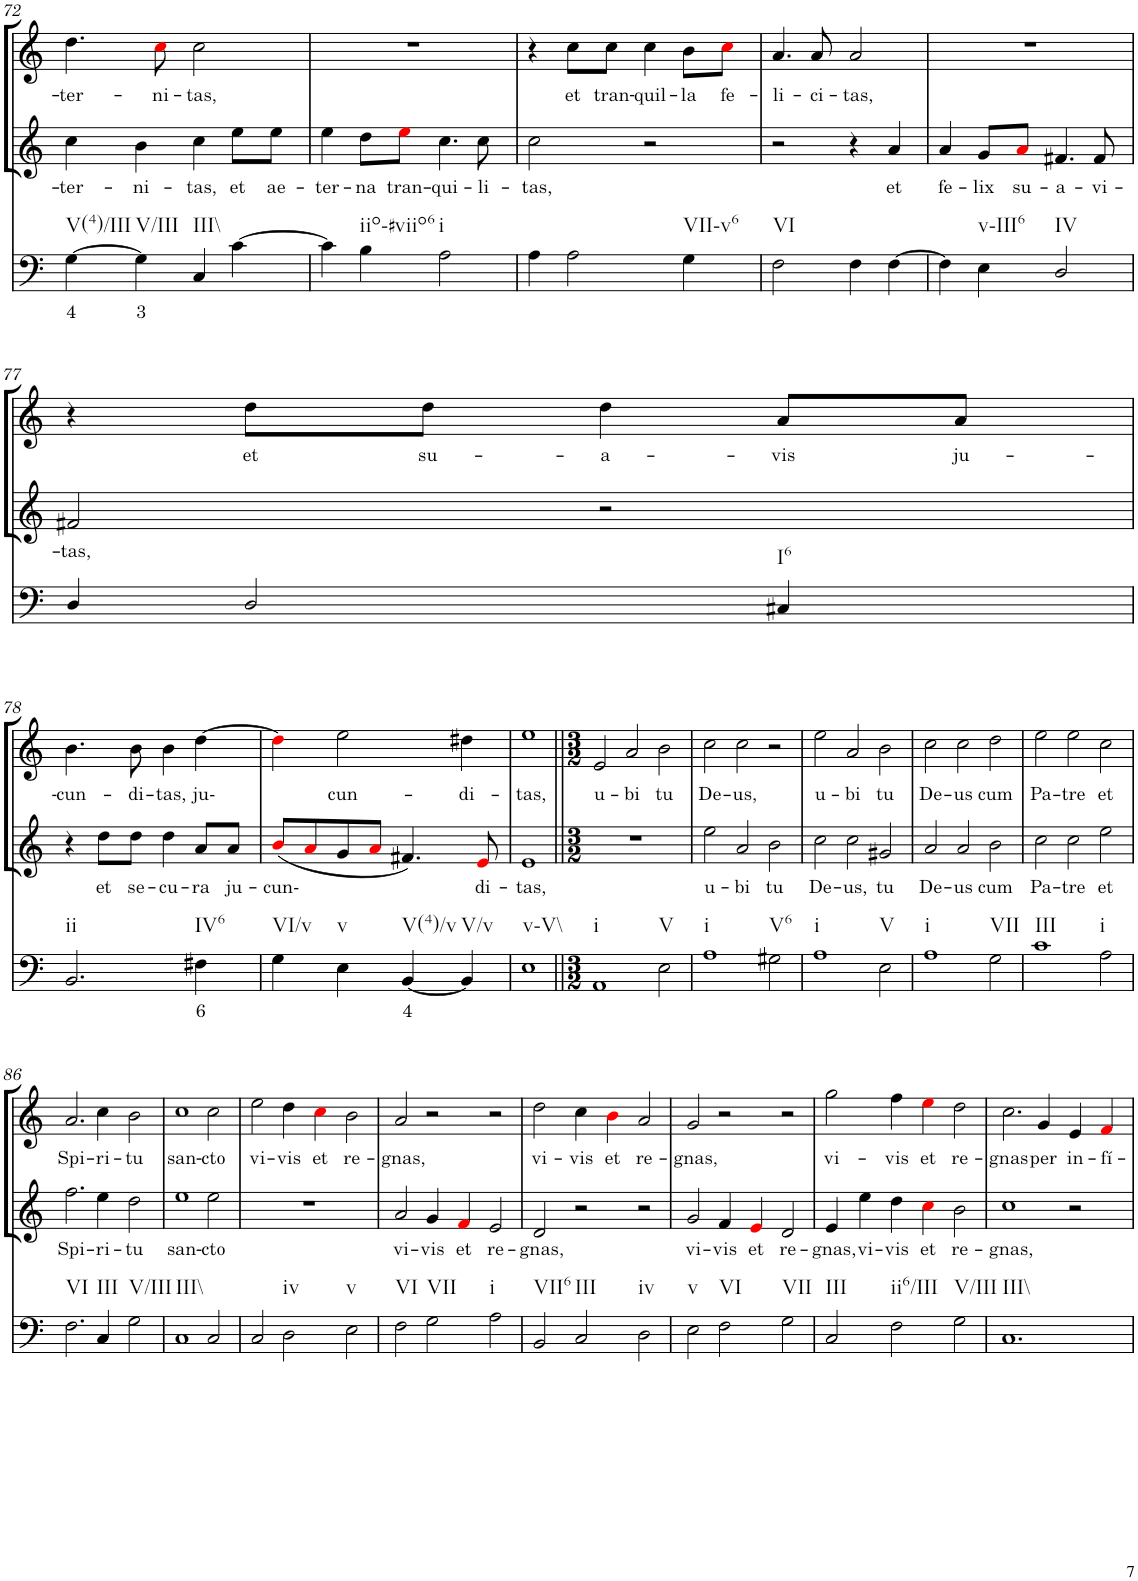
**kern	**text	**kern	**text	**kern	**text
*part3	*part3	*part2	*part2	*part1	*part1
*staff3	*staff3	*staff2	*staff2	*staff1	*staff1
*I"Continuo	*	*I"Soprano II	*	*I"Soprano I	*
!!LO:PB:g=z
*clefF4	*	*clefG2	*	*clefG2	*
*k[]	*	*k[]	*	*k[]	*
*M4/4	*	*M4/4	*	*M4/4	*
*met(c)	*	*met(c)	*	*met(c)	*
=72	=72	=72	=72	=72	=72
!LO:TX:b:t=V(4)/III	!	!	!	!	!
!	!LO:LY:b	!	!LO:LY:b	!	!LO:LY:b
[4G\	4	4cc\	ter-	4.dd\	ter-
!LO:TX:b:t=V/III	!	!	!	!	!
!	!LO:LY:b	!	!LO:LY:b	!	!
4G\]	3	4b\	ni-	.	.
!	!	!	!	!	!LO:LY:b
.	.	.	.	8cci\	ni-
!LO:TX:b:t=III\\	!	!	!	!	!
!	!	!	!LO:LY:b	!	!LO:LY:b
4C/	.	4cc\	tas,	2cc\	tas,
!	!	!	!LO:LY:b	!	!
[4c\	.	8ee\L	et	.	.
!	!	!	!LO:LY:b	!	!
.	.	8ee\J	ae-	.	.
=73	=73	=73	=73	=73	=73
!	!	!	!LO:LY:b	!	!
4c\]	.	4ee\	ter-	1r	.
!LO:TX:b:t=iio-#viio6	!	!	!	!	!
!	!	!	!LO:LY:b	!	!
4B\	.	8dd\L	na	.	.
!	!	!	!LO:LY:b	!	!
.	.	8eei\J	tran-	.	.
!LO:TX:b:t=i	!	!	!	!	!
!	!	!	!LO:LY:b	!	!
2A\	.	4.cc\	qui-	.	.
!	!	!	!LO:LY:b	!	!
.	.	8cc\	li-	.	.
=74	=74	=74	=74	=74	=74
!	!	!	!LO:LY:b	!	!
4A\	.	2cc\	tas,	4r	.
!	!	!	!	!	!LO:LY:b
2A\	.	.	.	8cc\L	et
!	!	!	!	!	!LO:LY:b
.	.	.	.	8cc\J	tran-
!	!	!	!	!	!LO:LY:b
.	.	2r	.	4cc\	quil-
!LO:TX:b:t=VII-v6	!	!	!	!	!
!	!	!	!	!	!LO:LY:b
4G\	.	.	.	8b\L	la
!	!	!	!	!	!LO:LY:b
.	.	.	.	8cci\J	fe-
=75	=75	=75	=75	=75	=75
!LO:TX:b:t=VI	!	!	!	!	!
!	!	!	!	!	!LO:LY:b
2F\	.	2r	.	4.a/	li-
!	!	!	!	!	!LO:LY:b
.	.	.	.	8a/	ci-
!	!	!	!	!	!LO:LY:b
4F\	.	4r	.	2a/	tas,
!	!	!	!LO:LY:b	!	!
[4F\	.	4a/	et	.	.
=76	=76	=76	=76	=76	=76
!	!	!	!LO:LY:b	!	!
4F\]	.	4a/	fe-	1r	.
!LO:TX:b:t=v-III6	!	!	!	!	!
!	!	!	!LO:LY:b	!	!
4E\	.	8g/L	lix	.	.
!	!	!	!LO:LY:b	!	!
.	.	8ai/J	su-	.	.
!LO:TX:b:t=IV	!	!	!	!	!
!	!	!	!LO:LY:b	!	!
2D/	.	4.f#X/	a-	.	.
!	!	!	!LO:LY:b	!	!
.	.	8f#/	vi-	.	.
!!LO:LB:g=z
=77	=77	=77	=77	=77	=77
!	!	!	!LO:LY:b	!	!
4D/	.	2f#X/	tas,	4r	.
!	!	!	!	!	!LO:LY:b
2D/	.	.	.	8dd\L	et
!	!	!	!	!	!LO:LY:b
.	.	.	.	8dd\J	su-
!	!	!	!	!	!LO:LY:b
.	.	2r	.	4dd\	a-
!LO:TX:b:t=I6	!	!	!	!	!
!	!	!	!	!	!LO:LY:b
4C#X/	.	.	.	8a/L	vis
!	!	!	!	!	!LO:LY:b
.	.	.	.	8a/J	ju-
!!LO:LB:g=z
=78	=78	=78	=78	=78	=78
!LO:TX:b:t=ii	!	!	!	!	!
!	!	!	!	!	!LO:LY:b
2.BB/	.	4r	.	4.b\	cun-
!	!	!	!LO:LY:b	!	!
.	.	8dd\L	et	.	.
!	!	!	!LO:LY:b	!	!LO:LY:b
.	.	8dd\J	se-	8b\	di-
!	!	!	!LO:LY:b	!	!LO:LY:b
.	.	4dd\	cu-	4b\	tas,
!LO:TX:b:t=IV6	!	!	!	!	!
!	!LO:LY:b	!	!LO:LY:b	!	!LO:LY:b
4F#X\	6	8a/L	ra	[4dd\	ju-
!	!	!	!LO:LY:b	!	!
.	.	8a/J	ju-	.	.
=79	=79	=79	=79	=79	=79
!LO:TX:b:t=VI/v	!	!	!	!	!
!	!	!	!LO:LY:b	!	!
4G\	.	(8bi/L	cun-	4ddi\]	.
.	.	8ai/	.	.	.
!LO:TX:b:t=v	!	!	!	!	!
!	!	!	!	!	!LO:LY:b
4E\	.	8g/	.	2ee\	cun-
.	.	8ai/J	.	.	.
!LO:TX:b:t=V(4)/v	!	!	!	!	!
!	!LO:LY:b	!	!	!	!
[4BB/	4	4.f#X/)	.	.	.
!LO:TX:b:t=V/v	!	!	!	!	!
!	!	!	!	!	!LO:LY:b
4BB/]	.	.	.	4dd#X\	di-
!	!	!	!LO:LY:b	!	!
.	.	8ei/	di-	.	.
=80	=80	=80	=80	=80	=80
!LO:TX:b:t=v\\-V\\	!	!	!	!	!
!	!	!	!LO:LY:b	!	!LO:LY:b
1E	.	1e	tas,	1ee	tas,
=81||	=81||	=81||	=81||	=81||	=81||
*M3/2	*	*M3/2	*	*M3/2	*
!LO:TX:b:t=i	!	!	!	!	!
!	!	!	!	!	!LO:LY:b
1AA	.	1.r	.	2e/	u-
!	!	!	!	!	!LO:LY:b
.	.	.	.	2a/	bi
!LO:TX:b:t=V	!	!	!	!	!
!	!	!	!	!	!LO:LY:b
2E\	.	.	.	2b\	tu
=82	=82	=82	=82	=82	=82
!LO:TX:b:t=i	!	!	!	!	!
!	!	!	!LO:LY:b	!	!LO:LY:b
1A	.	2ee\	u-	2cc\	De-
!	!	!	!LO:LY:b	!	!LO:LY:b
.	.	2a/	bi	2cc\	us,
!LO:TX:b:t=V6	!	!	!	!	!
!	!	!	!LO:LY:b	!	!
2G#X\	.	2b\	tu	2r	.
=83	=83	=83	=83	=83	=83
!LO:TX:b:t=i	!	!	!	!	!
!	!	!	!LO:LY:b	!	!LO:LY:b
1A	.	2cc\	De-	2ee\	u-
!	!	!	!LO:LY:b	!	!LO:LY:b
.	.	2cc\	us,	2a/	bi
!LO:TX:b:t=V	!	!	!	!	!
!	!	!	!LO:LY:b	!	!LO:LY:b
2E\	.	2g#X/	tu	2b\	tu
=84	=84	=84	=84	=84	=84
!LO:TX:b:t=i	!	!	!	!	!
!	!	!	!LO:LY:b	!	!LO:LY:b
1A	.	2a/	De-	2cc\	De-
!	!	!	!LO:LY:b	!	!LO:LY:b
.	.	2a/	us	2cc\	us
!LO:TX:b:t=VII	!	!	!	!	!
!	!	!	!LO:LY:b	!	!LO:LY:b
2G\	.	2b\	cum	2dd\	cum
=85	=85	=85	=85	=85	=85
!LO:TX:b:t=III	!	!	!	!	!
!	!	!	!LO:LY:b	!	!LO:LY:b
1c	.	2cc\	Pa-	2ee\	Pa-
!	!	!	!LO:LY:b	!	!LO:LY:b
.	.	2cc\	tre	2ee\	tre
!LO:TX:b:t=i	!	!	!	!	!
!	!	!	!LO:LY:b	!	!LO:LY:b
2A\	.	2ee\	et	2cc\	et
!!LO:LB:g=z
=86	=86	=86	=86	=86	=86
!LO:TX:b:t=VI	!	!	!	!	!
!	!	!	!LO:LY:b	!	!LO:LY:b
2.F\	.	2.ff\	Spi-	2.a/	Spi-
!LO:TX:b:t=III	!	!	!	!	!
!	!	!	!LO:LY:b	!	!LO:LY:b
4C/	.	4ee\	ri-	4cc\	ri-
!LO:TX:b:t=V/III	!	!	!	!	!
!	!	!	!LO:LY:b	!	!LO:LY:b
2G\	.	2dd\	tu	2b\	tu
=87	=87	=87	=87	=87	=87
!LO:TX:b:t=III\\	!	!	!	!	!
!	!	!	!LO:LY:b	!	!LO:LY:b
1C	.	1ee	san-	1cc	san-
!	!	!	!LO:LY:b	!	!LO:LY:b
2C/	.	2ee\	cto	2cc\	cto
=88	=88	=88	=88	=88	=88
!	!	!	!	!	!LO:LY:b
2C/	.	1.r	.	2ee\	vi-
!LO:TX:b:t=iv	!	!	!	!	!
!	!	!	!	!	!LO:LY:b
2D\	.	.	.	4dd\	vis
!	!	!	!	!	!LO:LY:b
.	.	.	.	4cci\	et
!LO:TX:b:t=v	!	!	!	!	!
!	!	!	!	!	!LO:LY:b
2E\	.	.	.	2b\	re-
=89	=89	=89	=89	=89	=89
!LO:TX:b:t=VI	!	!	!	!	!
!	!	!	!LO:LY:b	!	!LO:LY:b
2F\	.	2a/	vi-	2a/	gnas,
!LO:TX:b:t=VII	!	!	!	!	!
!	!	!	!LO:LY:b	!	!
2G\	.	4g/	vis	2r	.
!	!	!	!LO:LY:b	!	!
.	.	4fi/	et	.	.
!LO:TX:b:t=i	!	!	!	!	!
!	!	!	!LO:LY:b	!	!
2A\	.	2e/	re-	2r	.
=90	=90	=90	=90	=90	=90
!LO:TX:b:t=VII6	!	!	!	!	!
!	!	!	!LO:LY:b	!	!LO:LY:b
2BB/	.	2d/	gnas,	2dd\	vi-
!LO:TX:b:t=III	!	!	!	!	!
!	!	!	!	!	!LO:LY:b
2C/	.	2r	.	4cc\	vis
!	!	!	!	!	!LO:LY:b
.	.	.	.	4bi\	et
!LO:TX:b:t=iv	!	!	!	!	!
!	!	!	!	!	!LO:LY:b
2D\	.	2r	.	2a/	re-
=91	=91	=91	=91	=91	=91
!LO:TX:b:t=v	!	!	!	!	!
!	!	!	!LO:LY:b	!	!LO:LY:b
2E\	.	2g/	vi-	2g/	gnas,
!LO:TX:b:t=VI	!	!	!	!	!
!	!	!	!LO:LY:b	!	!
2F\	.	4f/	vis	2r	.
!	!	!	!LO:LY:b	!	!
.	.	4ei/	et	.	.
!LO:TX:b:t=VII	!	!	!	!	!
!	!	!	!LO:LY:b	!	!
2G\	.	2d/	re-	2r	.
=92	=92	=92	=92	=92	=92
!LO:TX:b:t=III	!	!	!	!	!
!	!	!	!LO:LY:b	!	!LO:LY:b
2C/	.	4e/	gnas,	2gg\	vi-
!	!	!	!LO:LY:b	!	!
.	.	4ee\	vi-	.	.
!LO:TX:b:t=ii6/III	!	!	!	!	!
!	!	!	!LO:LY:b	!	!LO:LY:b
2F\	.	4dd\	vis	4ff\	vis
!	!	!	!LO:LY:b	!	!LO:LY:b
.	.	4cci\	et	4eei\	et
!LO:TX:b:t=V/III	!	!	!	!	!
!	!	!	!LO:LY:b	!	!LO:LY:b
2G\	.	2b\	re-	2dd\	re-
=93	=93	=93	=93	=93	=93
!LO:TX:b:t=III\\	!	!	!	!	!
!	!	!	!LO:LY:b	!	!LO:LY:b
1.C	.	1cc	gnas,	2.cc\	gnas
!	!	!	!	!	!LO:LY:b
.	.	.	.	4g/	per
!	!	!	!	!	!LO:LY:b
.	.	2r	.	4e/	in-
!	!	!	!	!	!LO:LY:b
.	.	.	.	4fi/	fí-
=	=	=	=	=	=
*-	*-	*-	*-	*-	*-
